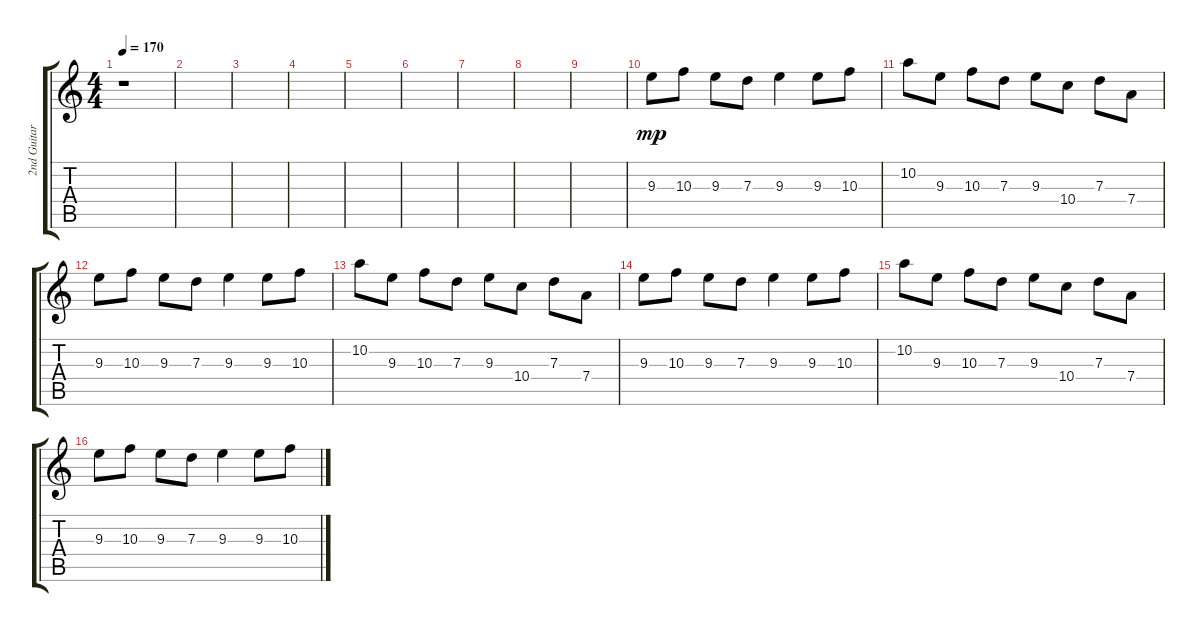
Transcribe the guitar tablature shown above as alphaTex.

\track ("2nd Guitar - Adam Lambert" "2nd Guitar") {instrument distortionguitar}
\staff {score tabs}
\tuning (E4 B3 G3 D3 A2 D2) {hide}
\ts (4 4)
\tempo 170
\clef g2
\ks c
r.1{dy f} |
|
|
|
|
|
|
|
|
9.3.8{dy mp volume 10 instrument acousticguitarnylon} 10.3.8 9.3.8 7.3.8 9.3.4 9.3.8 10.3.8 |
10.2.8 9.3.8 10.3.8 7.3.8 9.3.8 10.4.8 7.3.8 7.4.8 |
9.3.8 10.3.8 9.3.8 7.3.8 9.3.4 9.3.8 10.3.8 |
10.2.8 9.3.8 10.3.8 7.3.8 9.3.8 10.4.8 7.3.8 7.4.8 |
9.3.8 10.3.8 9.3.8 7.3.8 9.3.4 9.3.8 10.3.8 |
10.2.8 9.3.8 10.3.8 7.3.8 9.3.8 10.4.8 7.3.8 7.4.8 |
9.3.8 10.3.8 9.3.8 7.3.8 9.3.4 9.3.8 10.3.8
